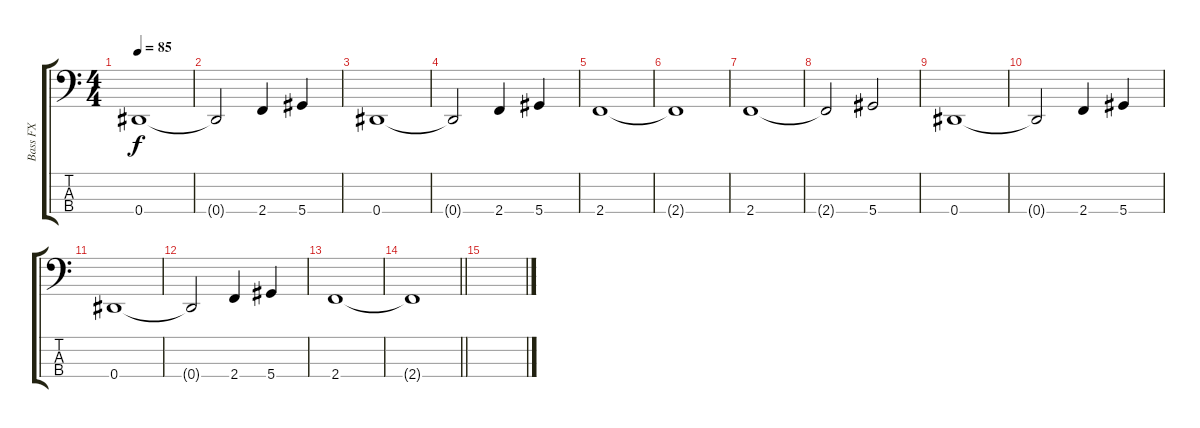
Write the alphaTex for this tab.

\track ("Bass FX" "Bass FX") {instrument electricbassfinger}
\staff {score tabs}
\tuning (Gb2 Db2 Ab1 Eb1) {hide}
\ts (4 4)
\tempo 85
\clef f4
\ks c
0.4.1{dy f} |
0.4{t}.2 2.4.4 5.4.4 |
0.4.1 |
0.4{t}.2 2.4.4 5.4.4 |
2.4.1 |
2.4{t}.1 |
2.4.1 |
2.4{t}.2 5.4.2 |
0.4.1 |
0.4{t}.2 2.4.4 5.4.4 |
0.4.1 |
0.4{t}.2 2.4.4 5.4.4 |
2.4.1 |
\barLineRight lightlight
2.4{t}.1 |
\section ("" "")
